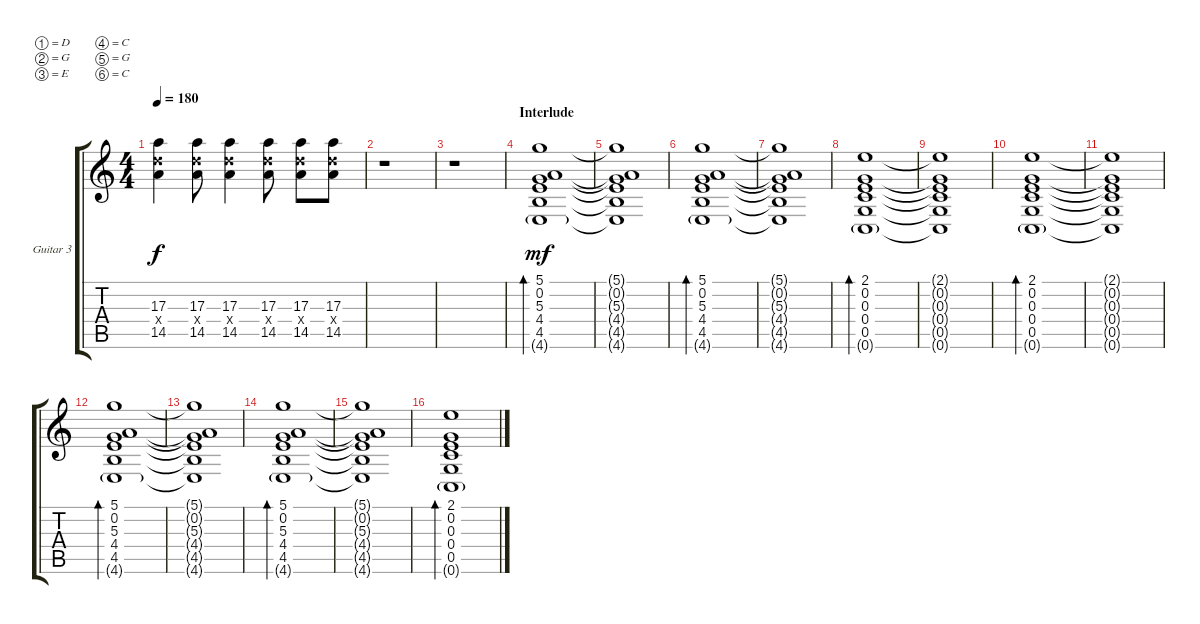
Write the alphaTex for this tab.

\bracketExtendMode groupsimilarinstruments
\firstSystemTrackNameOrientation horizontal
\otherSystemsTrackNameOrientation horizontal
\track ("Additionnal Guitar 1" "Guitar 3") {instrument distortionguitar}
\staff {score tabs}
\tuning (D4 G3 E3 C3 G2 C2)
\ts (4 4)
\tempo 180
\clef g2
\scale
0.333333
\ks c
(14.5 17.3 14.4{x}).4{dy f} (14.5 17.3 14.4{x}).8 (17.3 14.5 14.4{x}).4 (14.5 17.3 14.4{x}).8 (17.3 14.5 14.4{x}).8 (14.5 17.3 14.4{x}).8 |
\scale
0.333333 r.1 |
\scale
0.333333 r.1 |
\section ("" "Interlude")
\scale
0.333333 (4.6{g} 4.5 4.4 5.3 0.2 5.1).1{bd 104 dy mf} |
\scale
0.333333 (4.6{t} 4.5{t} 4.4{t} 5.3{t} 0.2{t} 5.1{t}).1 |
\scale
0.333333 (4.6{g} 4.5 4.4 5.3 0.2 5.1).1{bd 104} |
\scale
0.333333 (4.6{t} 4.5{t} 4.4{t} 5.3{t} 0.2{t} 5.1{t}).1 |
\scale
0.333333 (0.6{g} 0.5 0.4 0.3 0.2 2.1).1{bd 104} |
\scale
0.333333 (0.6{t} 0.5{t} 0.4{t} 0.3{t} 0.2{t} 2.1{t}).1 |
\scale
0.333333 (0.6{g} 0.5 0.4 0.3 0.2 2.1).1{bd 104} |
\scale
0.333333 (0.6{t} 0.5{t} 0.4{t} 0.3{t} 0.2{t} 2.1{t}).1 |
\scale
0.333333 (4.6{g} 4.5 4.4 5.3 0.2 5.1).1{bd 104} |
\scale
0.333333 (4.6{t} 4.5{t} 4.4{t} 5.3{t} 0.2{t} 5.1{t}).1 |
\scale
0.333333 (4.6{g} 4.5 4.4 5.3 0.2 5.1).1{bd 104} |
\scale
0.333333 (4.6{t} 4.5{t} 4.4{t} 5.3{t} 0.2{t} 5.1{t}).1 |
\scale
0.333333 (0.6{g} 0.5 0.4 0.3 0.2 2.1).1{bd 104}
